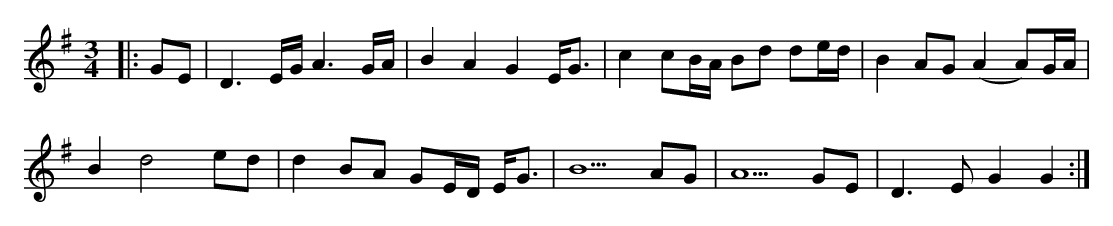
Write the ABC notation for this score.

X:1
M:3/4
K:G
|:GE|D3 E/G/ A3 G/A/|B2 A2 G2 E<G|c2 cB/A/ Bd de/d/|B2 AG (A2 A)G/A/|
B2 d4 ed|d2 BA GE/D/ E<G|B5 AG|A5 GE|D3E G2 G2:|
